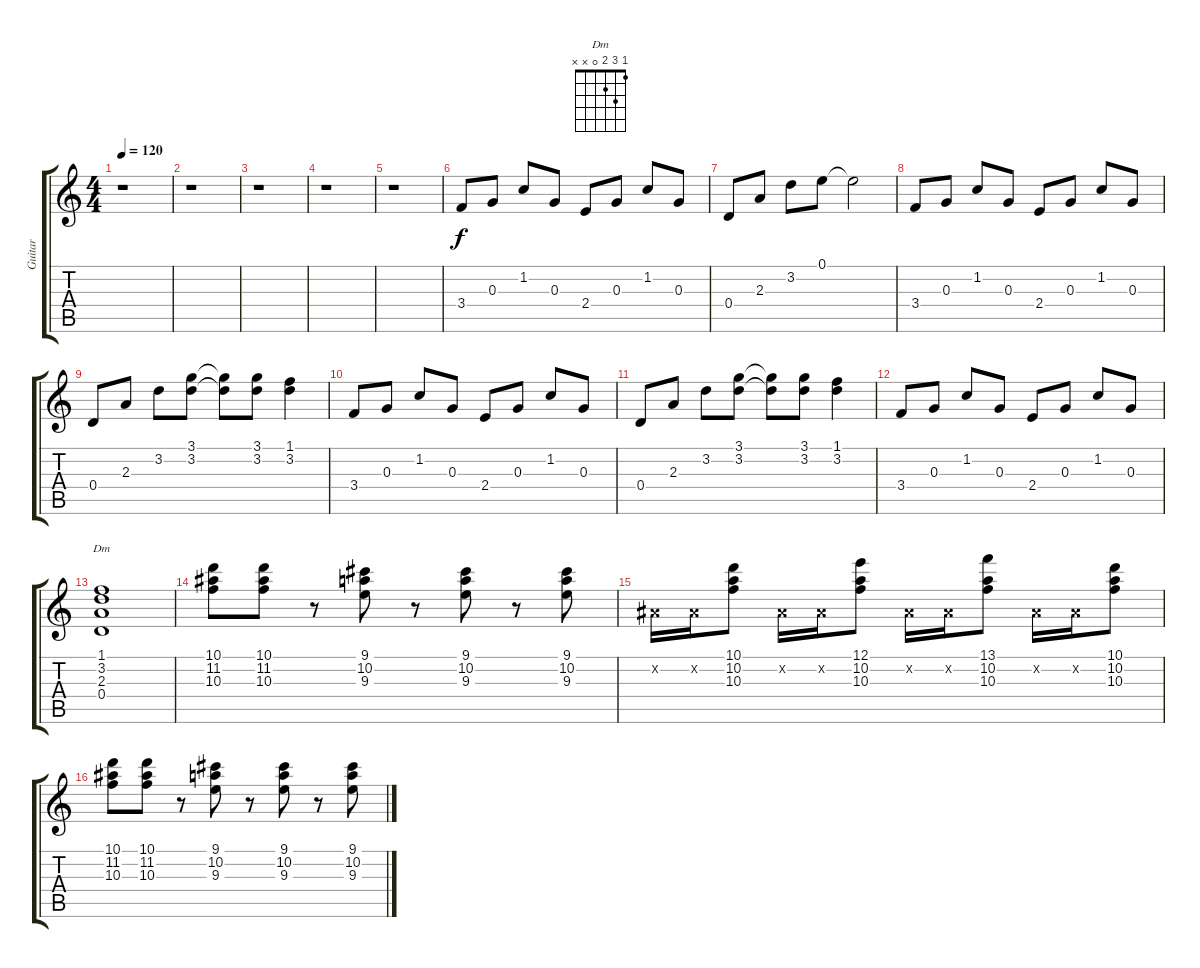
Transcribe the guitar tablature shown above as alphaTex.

\track ("Guitar" "Guitar") {instrument overdrivenguitar}
\staff {score tabs}
\tuning (E4 B3 G3 D3 A2 E2) {hide}
\chord ("Dm" 1 3 2 0 x x)
\ts (4 4)
\tempo 120
\clef g2
\ks c
r.1{dy f} |
r.1 |
r.1 |
r.1 |
r.1 |
3.4.8 0.3.8 1.2.8 0.3.8 2.4.8 0.3.8 1.2.8 0.3.8 |
0.4.8 2.3.8 3.2.8 0.1.8 0.1{t}.2 |
3.4.8 0.3.8 1.2.8 0.3.8 2.4.8 0.3.8 1.2.8 0.3.8 |
0.4.8 2.3.8 3.2.8 (3.1 3.2).8 (3.1{t} 3.2{t}).8 (3.1 3.2).8 (1.1 3.2).4 |
3.4.8 0.3.8 1.2.8 0.3.8 2.4.8 0.3.8 1.2.8 0.3.8 |
0.4.8 2.3.8 3.2.8 (3.1 3.2).8 (3.1{t} 3.2{t}).8 (3.1 3.2).8 (1.1 3.2).4 |
3.4.8 0.3.8 1.2.8 0.3.8 2.4.8 0.3.8 1.2.8 0.3.8 |
(1.1 3.2 2.3 0.4).1{ch "Dm"} |
(10.1 11.2 10.3).8 (10.1 11.2 10.3).8 r.8 (9.1 10.2 9.3).8 r.8 (9.1 10.2 9.3).8 r.8 (9.1 10.2 9.3).8 |
-1.2{x}.16 -1.2{x}.16 (10.1 10.2 10.3).8 -1.2{x}.16 -1.2{x}.16 (12.1 10.2 10.3).8 -1.2{x}.16 -1.2{x}.16 (13.1 10.2 10.3).8 -1.2{x}.16 -1.2{x}.16 (10.1 10.2 10.3).8 |
(10.1 11.2 10.3).8 (10.1 11.2 10.3).8 r.8 (9.1 10.2 9.3).8 r.8 (9.1 10.2 9.3).8 r.8 (9.1 10.2 9.3).8
